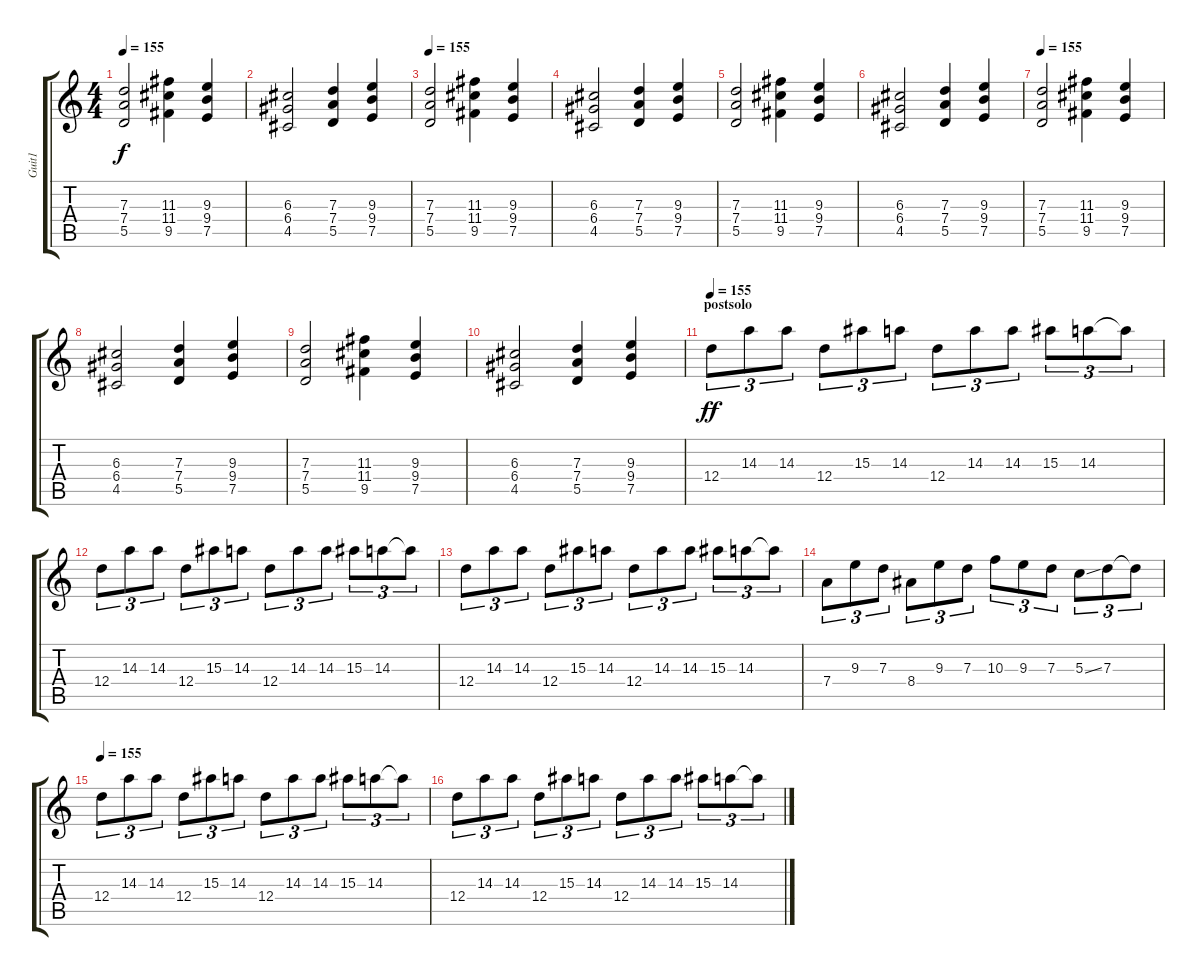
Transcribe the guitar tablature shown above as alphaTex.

\track ("Guit1" "Guit1") {instrument overdrivenguitar}
\staff {score tabs}
\tuning (E4 B3 G3 D3 A2 E2) {hide}
\ts (4 4)
\tempo 155
\clef g2
\ks c
(7.3 7.4 5.5).2{dy f} (11.3 11.4 9.5).4 (9.3 9.4 7.5).4 |
(6.3 6.4 4.5).2 (7.3 7.4 5.5).4 (9.3 9.4 7.5).4 |
\tempo 155
(7.3 7.4 5.5).2 (11.3 11.4 9.5).4 (9.3 9.4 7.5).4 |
(6.3 6.4 4.5).2 (7.3 7.4 5.5).4 (9.3 9.4 7.5).4 |
(7.3 7.4 5.5).2 (11.3 11.4 9.5).4 (9.3 9.4 7.5).4 |
(6.3 6.4 4.5).2 (7.3 7.4 5.5).4 (9.3 9.4 7.5).4 |
\tempo 155
(7.3 7.4 5.5).2 (11.3 11.4 9.5).4 (9.3 9.4 7.5).4 |
(6.3 6.4 4.5).2 (7.3 7.4 5.5).4 (9.3 9.4 7.5).4 |
(7.3 7.4 5.5).2 (11.3 11.4 9.5).4 (9.3 9.4 7.5).4 |
(6.3 6.4 4.5).2 (7.3 7.4 5.5).4 (9.3 9.4 7.5).4 |
\section ("" "postsolo")
\tempo 155
12.4.8{tu (3 2) dy ff} 14.3.8{tu (3 2)} 14.3.8{tu (3 2)} 12.4.8{tu (3 2)} 15.3.8{tu (3 2)} 14.3.8{tu (3 2)} 12.4.8{tu (3 2)} 14.3.8{tu (3 2)} 14.3.8{tu (3 2)} 15.3.8{tu (3 2)} 14.3.8{tu (3 2)} 14.3{t}.8{tu (3 2)} |
12.4.8{tu (3 2)} 14.3.8{tu (3 2)} 14.3.8{tu (3 2)} 12.4.8{tu (3 2)} 15.3.8{tu (3 2)} 14.3.8{tu (3 2)} 12.4.8{tu (3 2)} 14.3.8{tu (3 2)} 14.3.8{tu (3 2)} 15.3.8{tu (3 2)} 14.3.8{tu (3 2)} 14.3{t}.8{tu (3 2)} |
12.4.8{tu (3 2)} 14.3.8{tu (3 2)} 14.3.8{tu (3 2)} 12.4.8{tu (3 2)} 15.3.8{tu (3 2)} 14.3.8{tu (3 2)} 12.4.8{tu (3 2)} 14.3.8{tu (3 2)} 14.3.8{tu (3 2)} 15.3.8{tu (3 2)} 14.3.8{tu (3 2)} 14.3{t}.8{tu (3 2)} |
7.4.8{tu (3 2)} 9.3.8{tu (3 2)} 7.3.8{tu (3 2)} 8.4.8{tu (3 2)} 9.3.8{tu (3 2)} 7.3.8{tu (3 2)} 10.3.8{tu (3 2)} 9.3.8{tu (3 2)} 7.3.8{tu (3 2)} 5.3{ss}.8{tu (3 2)} 7.3.8{tu (3 2)} 7.3{t}.8{tu (3 2)} |
\tempo 155
12.4.8{tu (3 2)} 14.3.8{tu (3 2)} 14.3.8{tu (3 2)} 12.4.8{tu (3 2)} 15.3.8{tu (3 2)} 14.3.8{tu (3 2)} 12.4.8{tu (3 2)} 14.3.8{tu (3 2)} 14.3.8{tu (3 2)} 15.3.8{tu (3 2)} 14.3.8{tu (3 2)} 14.3{t}.8{tu (3 2)} |
12.4.8{tu (3 2)} 14.3.8{tu (3 2)} 14.3.8{tu (3 2)} 12.4.8{tu (3 2)} 15.3.8{tu (3 2)} 14.3.8{tu (3 2)} 12.4.8{tu (3 2)} 14.3.8{tu (3 2)} 14.3.8{tu (3 2)} 15.3.8{tu (3 2)} 14.3.8{tu (3 2)} 14.3{t}.8{tu (3 2)}
